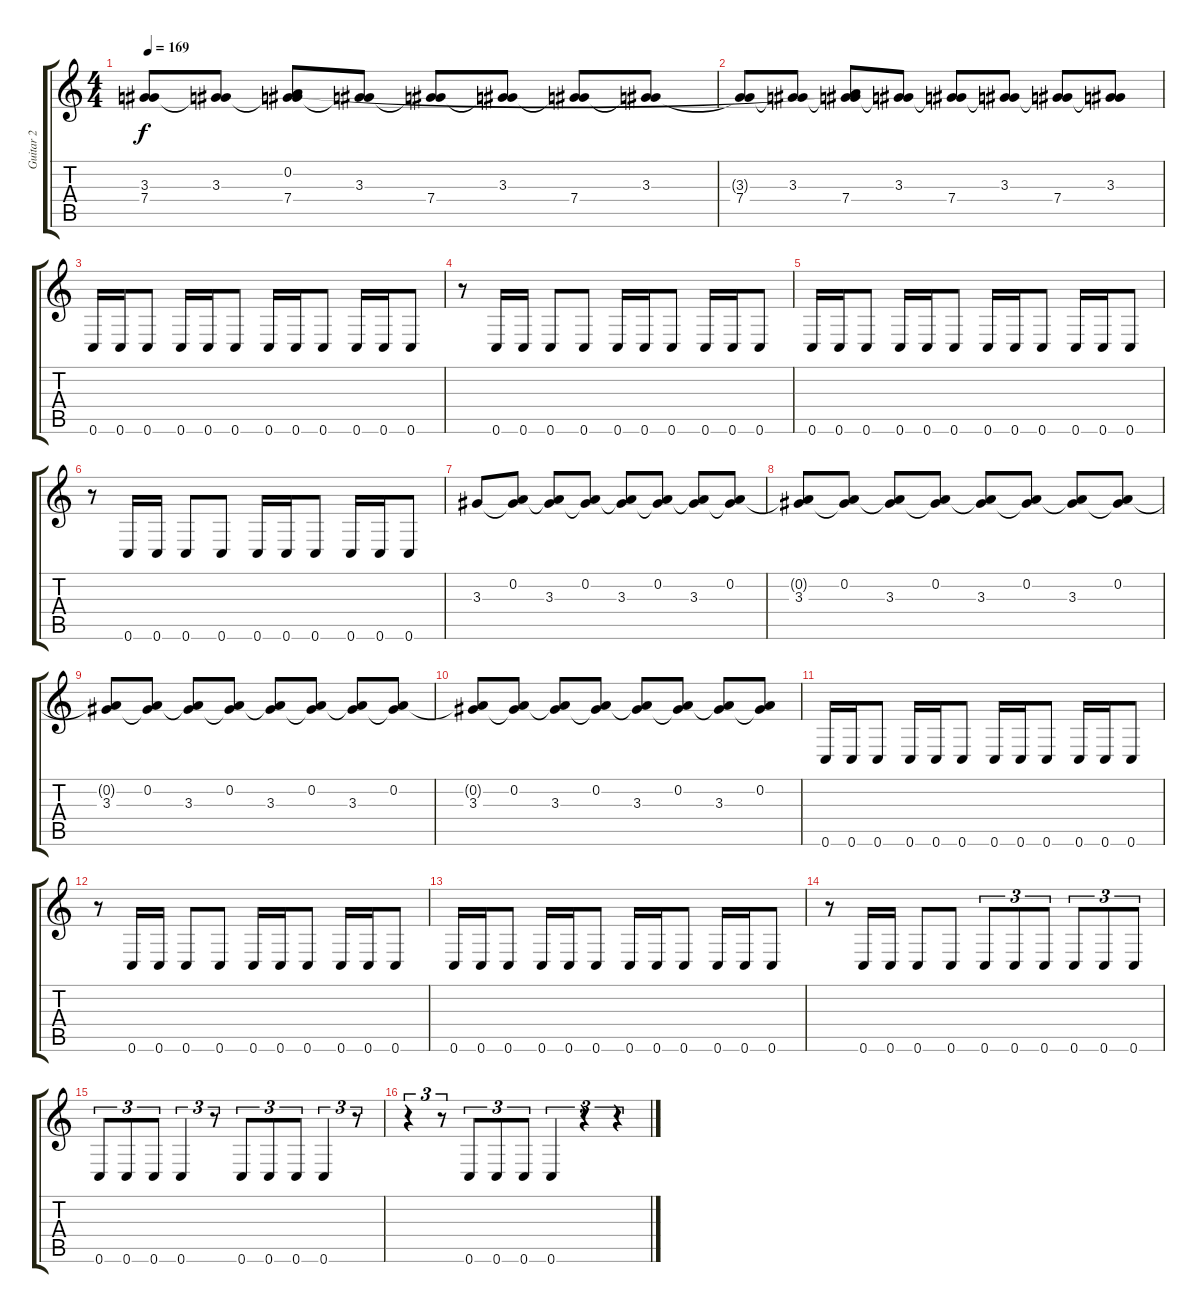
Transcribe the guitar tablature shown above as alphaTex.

\track ("Guitar 2" "Guitar 2") {instrument distortionguitar}
\staff {score tabs}
\tuning (D4 A3 F3 C3 G2 C2) {hide}
\ts (4 4)
\tempo 169
\clef g2
\ks c
(3.3{t} 7.4).8{dy f} (3.3 7.4{t}).8 (0.2{t} 3.3{t} 7.4).8 (3.3 7.4{t}).8 (3.3{t} 7.4).8 (3.3 7.4{t}).8 (3.3{t} 7.4).8 (3.3 7.4{t}).8 |
(3.3{t} 7.4).8 (3.3 7.4{t}).8 (0.2{t} 3.3{t} 7.4).8 (3.3 7.4{t}).8 (3.3{t} 7.4).8 (3.3 7.4{t}).8 (3.3{t} 7.4).8 (3.3 7.4{t}).8 |
0.6.16{volume 15} 0.6.16 0.6.8 0.6.16 0.6.16 0.6.8 0.6.16 0.6.16 0.6.8 0.6.16 0.6.16 0.6.8 |
r.8 0.6.16 0.6.16 0.6.8 0.6.8 0.6.16 0.6.16 0.6.8 0.6.16 0.6.16 0.6.8 |
0.6.16 0.6.16 0.6.8 0.6.16 0.6.16 0.6.8 0.6.16 0.6.16 0.6.8 0.6.16 0.6.16 0.6.8 |
r.8 0.6.16 0.6.16 0.6.8 0.6.8 0.6.16 0.6.16 0.6.8 0.6.16 0.6.16 0.6.8 |
3.3.8 (0.2 3.3{t}).8 (0.2{t} 3.3).8 (0.2 3.3{t}).8 (0.2{t} 3.3).8 (0.2 3.3{t}).8 (0.2{t} 3.3).8 (0.2 3.3{t}).8 |
(0.2{t} 3.3).8 (0.2 3.3{t}).8 (0.2{t} 3.3).8 (0.2 3.3{t}).8 (0.2{t} 3.3).8 (0.2 3.3{t}).8 (0.2{t} 3.3).8 (0.2 3.3{t}).8 |
(0.2{t} 3.3).8 (0.2 3.3{t}).8 (0.2{t} 3.3).8 (0.2 3.3{t}).8 (0.2{t} 3.3).8 (0.2 3.3{t}).8 (0.2{t} 3.3).8 (0.2 3.3{t}).8 |
(0.2{t} 3.3).8 (0.2 3.3{t}).8 (0.2{t} 3.3).8 (0.2 3.3{t}).8 (0.2{t} 3.3).8 (0.2 3.3{t}).8 (0.2{t} 3.3).8 (0.2 3.3{t}).8 |
0.6.16{volume 15} 0.6.16 0.6.8 0.6.16 0.6.16 0.6.8 0.6.16 0.6.16 0.6.8 0.6.16 0.6.16 0.6.8 |
r.8 0.6.16 0.6.16 0.6.8 0.6.8 0.6.16 0.6.16 0.6.8 0.6.16 0.6.16 0.6.8 |
0.6.16 0.6.16 0.6.8 0.6.16 0.6.16 0.6.8 0.6.16 0.6.16 0.6.8 0.6.16 0.6.16 0.6.8 |
r.8 0.6.16 0.6.16 0.6.8 0.6.8 0.6.8{tu (3 2)} 0.6.8{tu (3 2)} 0.6.8{tu (3 2)} 0.6.8{tu (3 2)} 0.6.8{tu (3 2)} 0.6.8{tu (3 2)} |
0.6.8{tu (3 2)} 0.6.8{tu (3 2)} 0.6.8{tu (3 2)} 0.6.4{tu (3 2)} r.8{tu (3 2)} 0.6.8{tu (3 2)} 0.6.8{tu (3 2)} 0.6.8{tu (3 2)} 0.6.4{tu (3 2)} r.8{tu (3 2)} |
r.4{tu (3 2)} r.8{tu (3 2)} 0.6.8{tu (3 2)} 0.6.8{tu (3 2)} 0.6.8{tu (3 2)} 0.6.4{tu (3 2)} r.4{tu (3 2)} r.4{tu (3 2)}
